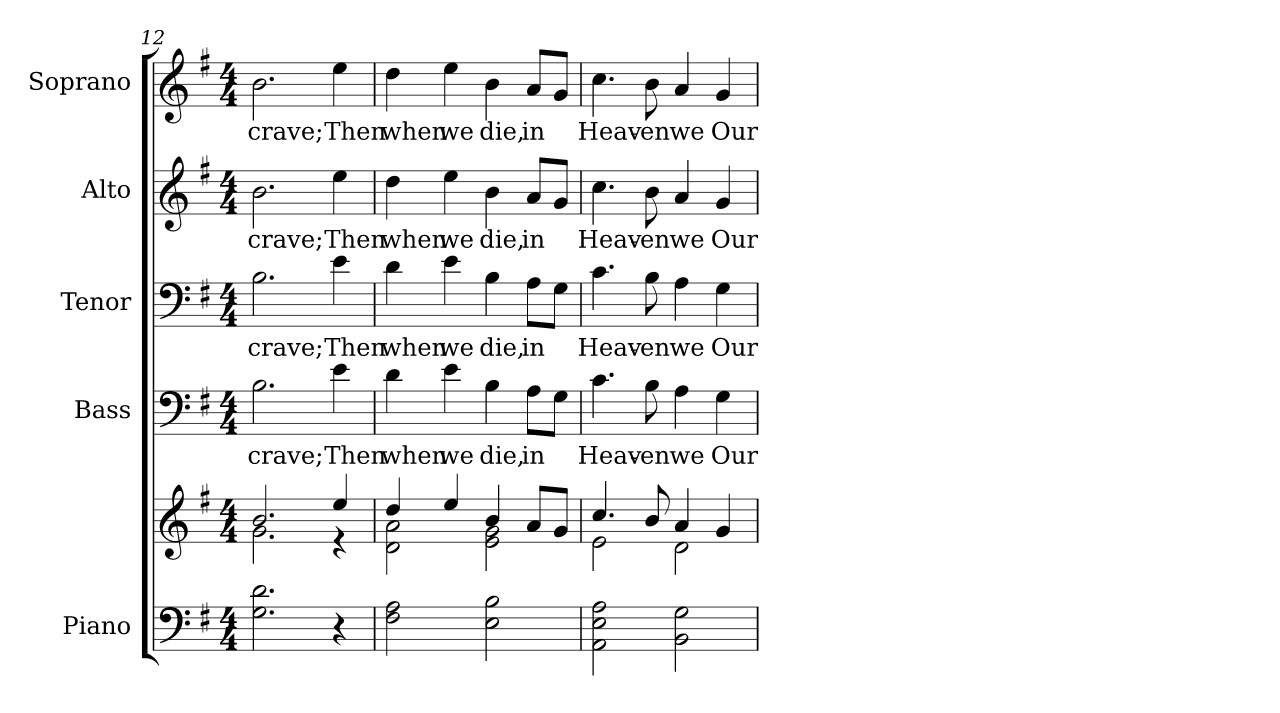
**kern	**kern	**kern	**text	**kern	**text	**kern	**text	**kern	**text
*part5	*part5	*part4	*part4	*part3	*part3	*part2	*part2	*part1	*part1
*staff6	*staff5	*staff4	*staff4	*staff3	*staff3	*staff2	*staff2	*staff1	*staff1
*I"Piano	*	*I"Bass	*	*I"Tenor	*	*I"Alto	*	*I"Soprano	*
*I'Pno.	*	*I'B.	*	*I'T.	*	*I'A.	*	*I'S.	*
!!LO:PB:g=z
*clefF4	*clefG2	*clefF4	*	*clefF4	*	*clefG2	*	*clefG2	*
*k[f#]	*k[f#]	*k[f#]	*	*k[f#]	*	*k[f#]	*	*k[f#]	*
*G:	*G:	*G:	*	*G:	*	*G:	*	*G:	*
*M4/4	*M4/4	*M4/4	*	*M4/4	*	*M4/4	*	*M4/4	*
=12	=12	=12	=12	=12	=12	=12	=12	=12	=12
*	*^	*	*	*	*	*	*	*	*
!	!	!	!	!LO:LY:b:color=#000000	!	!	!	!	!	!
!	!	!	!	!	!	!LO:LY:b:color=#000000	!	!	!	!
!	!	!	!	!	!	!	!	!LO:LY:b:color=#000000	!	!
!	!	!	!	!	!	!	!	!	!	!LO:LY:b:color=#000000
2.Gi\ 2.di	2.bi/	2.gi\	2.Bi\	crave;	2.Bi\	crave;	2.bi\	crave;	2.bi\	crave;
!	!	!	!	!LO:LY:b:color=#000000	!	!	!	!	!	!
!	!	!	!	!	!	!LO:LY:b:color=#000000	!	!	!	!
!	!	!	!	!	!	!	!	!LO:LY:b:color=#000000	!	!
!	!	!	!	!	!	!	!	!	!	!LO:LY:b:color=#000000
4r	4eei/	4r	4ei\	Then	4ei\	Then	4eei\	Then	4eei\	Then
=13	=13	=13	=13	=13	=13	=13	=13	=13	=13	=13
!	!	!	!	!LO:LY:b:color=#000000	!	!	!	!	!	!
!	!	!	!	!	!	!LO:LY:b:color=#000000	!	!	!	!
!	!	!	!	!	!	!	!	!LO:LY:b:color=#000000	!	!
!	!	!	!	!	!	!	!	!	!	!LO:LY:b:color=#000000
2F#i\ 2Ai	4ddi/	2di\ 2ai	4di\	when	4di\	when	4ddi\	when	4ddi\	when
!	!	!	!	!LO:LY:b:color=#000000	!	!	!	!	!	!
!	!	!	!	!	!	!LO:LY:b:color=#000000	!	!	!	!
!	!	!	!	!	!	!	!	!LO:LY:b:color=#000000	!	!
!	!	!	!	!	!	!	!	!	!	!LO:LY:b:color=#000000
.	4eei/	.	4ei\	we	4ei\	we	4eei\	we	4eei\	we
!	!	!	!	!LO:LY:b:color=#000000	!	!	!	!	!	!
!	!	!	!	!	!	!LO:LY:b:color=#000000	!	!	!	!
!	!	!	!	!	!	!	!	!LO:LY:b:color=#000000	!	!
!	!	!	!	!	!	!	!	!	!	!LO:LY:b:color=#000000
2Ei\ 2Bi	4bi/	2ei\ 2gi	4Bi\	die,	4Bi\	die,	4bi\	die,	4bi\	die,
!	!	!	!	!LO:LY:b:color=#000000	!	!	!	!	!	!
!	!	!	!	!	!	!LO:LY:b:color=#000000	!	!	!	!
!	!	!	!	!	!	!	!	!LO:LY:b:color=#000000	!	!
!	!	!	!	!	!	!	!	!	!	!LO:LY:b:color=#000000
.	8ai/L	.	8Ai\L	in	8Ai\L	in	8ai/L	in	8ai/L	in
.	8gi/J	.	8Gi\J	.	8Gi\J	.	8gi/J	.	8gi/J	.
!!LO:PB:g=z
=14	=14	=14	=14	=14	=14	=14	=14	=14	=14	=14
!	!	!	!	!LO:LY:b:color=#000000	!	!	!	!	!	!
!	!	!	!	!	!	!LO:LY:b:color=#000000	!	!	!	!
!	!	!	!	!	!	!	!	!LO:LY:b:color=#000000	!	!
!	!	!	!	!	!	!	!	!	!	!LO:LY:b:color=#000000
2AAi\ 2Ei 2Ai	4.cci/	2ei\	4.ci\	Heav-	4.ci\	Heav-	4.cci\	Heav-	4.cci\	Heav-
!	!	!	!	!LO:LY:b:color=#000000	!	!	!	!	!	!
!	!	!	!	!	!	!LO:LY:b:color=#000000	!	!	!	!
!	!	!	!	!	!	!	!	!LO:LY:b:color=#000000	!	!
!	!	!	!	!	!	!	!	!	!	!LO:LY:b:color=#000000
.	8bi/	.	8Bi\	-en	8Bi\	-en	8bi\	-en	8bi\	-en
!	!	!	!	!LO:LY:b:color=#000000	!	!	!	!	!	!
!	!	!	!	!	!	!LO:LY:b:color=#000000	!	!	!	!
!	!	!	!	!	!	!	!	!LO:LY:b:color=#000000	!	!
!	!	!	!	!	!	!	!	!	!	!LO:LY:b:color=#000000
2BBi\ 2Gi	4ai/	2di\	4Ai\	we	4Ai\	we	4ai/	we	4ai/	we
!	!	!	!	!LO:LY:b:color=#000000	!	!	!	!	!	!
!	!	!	!	!	!	!LO:LY:b:color=#000000	!	!	!	!
!	!	!	!	!	!	!	!	!LO:LY:b:color=#000000	!	!
!	!	!	!	!	!	!	!	!	!	!LO:LY:b:color=#000000
.	4gi/	.	4Gi\	Our	4Gi\	Our	4gi/	Our	4gi/	Our
*	*v	*v	*	*	*	*	*	*	*	*
=	=	=	=	=	=	=	=	=	=
*-	*-	*-	*-	*-	*-	*-	*-	*-	*-
